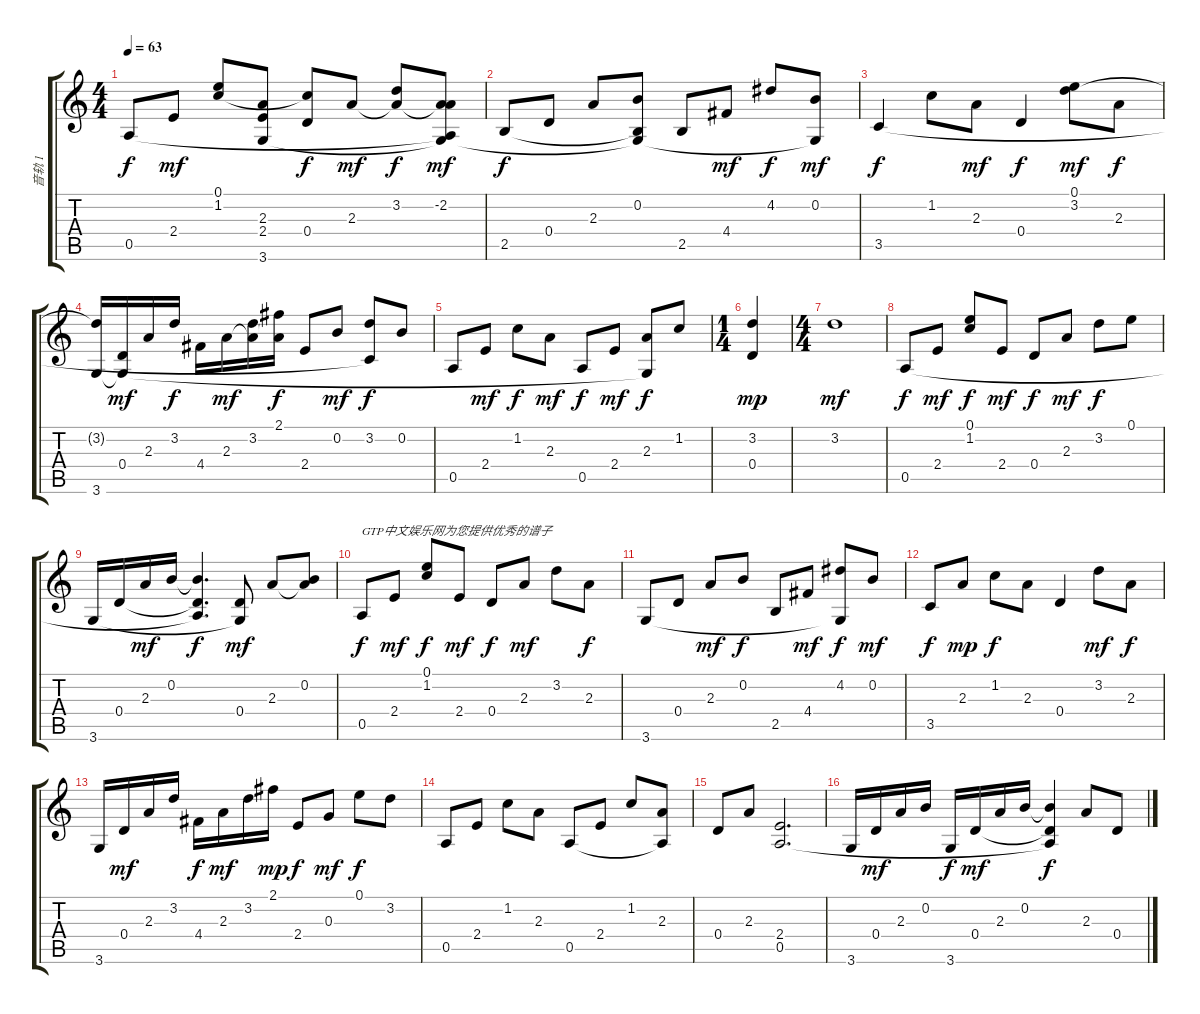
\track ("音轨 1" "音轨 1") {instrument acousticguitarsteel}
\staff {score tabs}
\tuning (E4 B3 G3 D3 A2 E2) {hide}
\ts (4 4)
\tempo 63
\clef g2
\ks c
0.5.8{dy f} 2.4.8{dy mf} (0.1 1.2).8 (2.3{t} 2.4 3.6{t}).8 (1.2{t} 0.4).8{dy f} 2.3.8{dy mf} (3.2 2.3{t}).8{dy f} (-2.2 2.3{t} 0.5{t} 3.6{t}).8{dy mf} |
2.5.8{dy f} 0.4.8 2.3.8 (0.2 2.5{t} 3.6{t}).8 2.5.8 4.4.8{dy mf} 4.2.8{dy f} (0.2 3.6{t}).8{dy mf} |
3.5.4{dy f} 1.2.8 2.3.8{dy mf} 0.4.4{dy f} (0.1 3.2).8{dy mf} 2.3.8{dy f} |
(3.2{t} 3.6).16 (0.4 3.6{t}).16{dy mf} 2.3.16 3.2.16{dy f} 4.4.16 2.3.16{dy mf} (3.2 2.3{t}).16 (2.1 2.3{t}).16{dy f} 2.4.8 0.2.8{dy mf} (3.2 3.5{t}).8{dy f} 0.2.8 |
0.5.8 2.4.8{dy mf} 1.2.8{dy f} 2.3.8{dy mf} 0.5.8{dy f} 2.4.8{dy mf} (2.3 3.6{t}).8{dy f} 1.2.8 |
\ts (1 4)
(3.2 0.4).4{dy mp} |
\ts (4 4)
3.2.1{dy mf} |
0.5.8{dy f} 2.4.8{dy mf} (0.1 1.2).8{dy f} 2.4.8{dy mf} 0.4.8{dy f} 2.3.8{dy mf} 3.2.8{dy f} 0.1.8 |
3.6.16 0.4.16 2.3.16{dy mf} 0.2.16 (0.2{t} 0.4{t} 0.5{t}).4{d dy f} (0.4 3.6{t}).8{dy mf} 2.3.8 (0.2 2.3{t}).8 |
0.5.8{txt "GTP中文娱乐网为您提供优秀的谱子" dy f} 2.4.8{dy mf} (0.1 1.2).8{dy f} 2.4.8{dy mf} 0.4.8{dy f} 2.3.8{dy mf} 3.2.8 2.3.8{dy f} |
3.6.8 0.4.8 2.3.8{dy mf} 0.2.8{dy f} 2.5.8 4.4.8{dy mf} (4.2 3.6{t}).8{dy f} 0.2.8{dy mf} |
3.5.8{txt " " dy f} 2.3.8{dy mp} 1.2.8{dy f} 2.3.8 0.4.4 3.2.8{dy mf} 2.3.8{dy f} |
3.6.16 0.4.16{dy mf} 2.3.16 3.2.16 4.4.16{dy f} 2.3.16{dy mf} 3.2.16 2.1.16{dy mp} 2.4.8{dy f} 0.3.8{dy mf} 0.1.8{dy f} 3.2.8 |
0.5.8 2.4.8 1.2.8 2.3.8 0.5.8 2.4.8 1.2.8 (2.3 0.5{t}).8 |
0.4.8 2.3.8 (2.4 0.5).2{d} |
3.6.16 0.4.16{dy mf} 2.3.16 0.2.16 3.6.16{dy f} 0.4.16{dy mf} 2.3.16 0.2.16 (0.2{t} 0.4{t} 0.5{t}).4{dy f} 2.3.8 0.4.8
